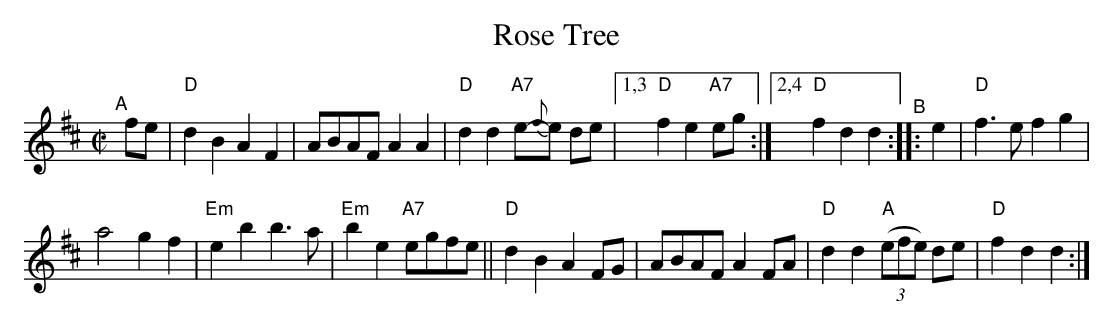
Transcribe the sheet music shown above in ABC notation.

X:1
T: Rose Tree
M: C|
L: 1/8
K: D
"^A"[|] fe |\
"D"d2B2 A2F2 | ABAF A2A2 |\
"D"d2d2 "A7"e-{f}e de |\
[1,3 "D"f2e2 "A7"eg :|\
[2,4 "D"f2d2 d2 "^B":: e2 | "D"f3e f2g2 |
a4 g2f2 | "Em"e2b2 b3a | "Em"b2e2 "A7"egfe ||\
"D"d2B2 A2FG | ABAF A2FA |\
"D"d2d2 "A"((3efe) de | "D"f2d2 d2 :|
